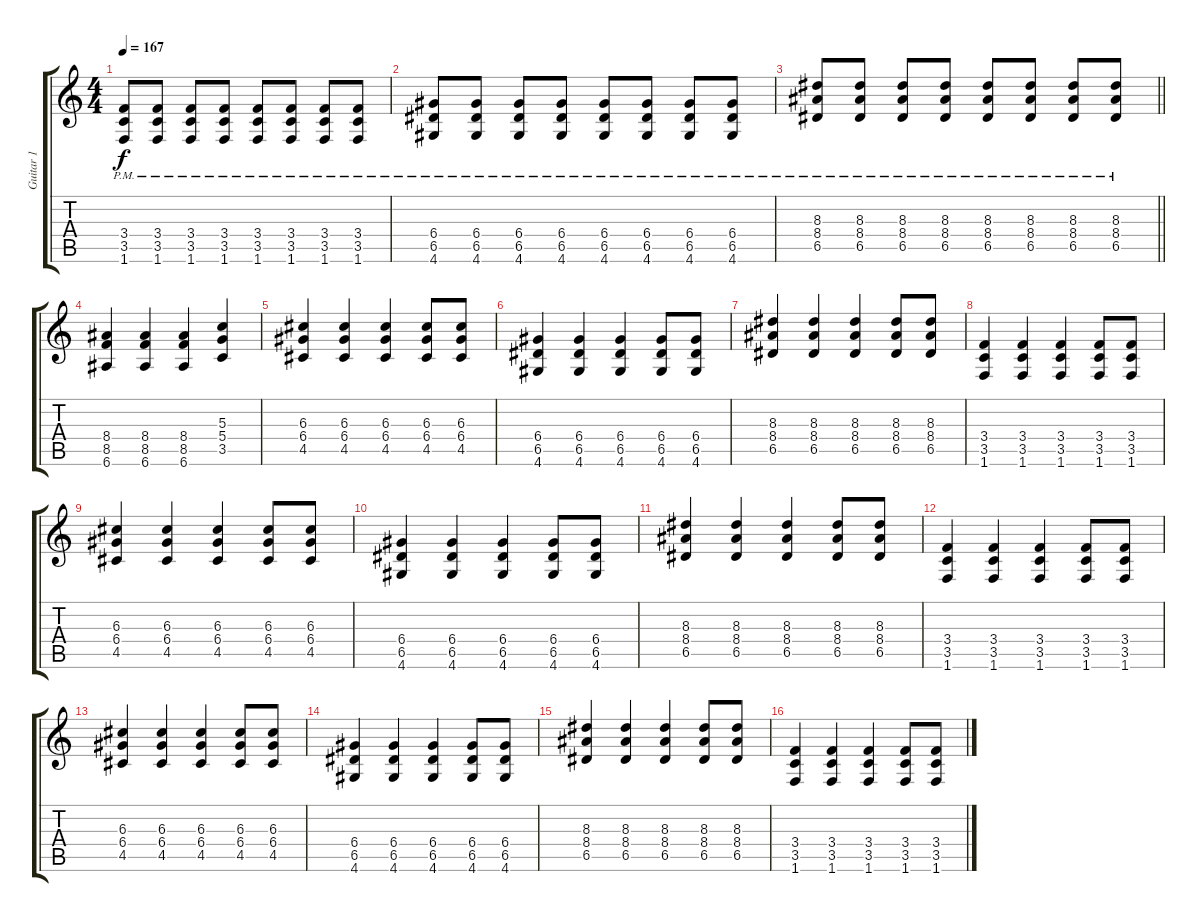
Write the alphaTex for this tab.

\track ("Guitar 1" "Guitar 1") {instrument overdrivenguitar}
\staff {score tabs}
\tuning (E4 B3 G3 D3 A2 E2) {hide}
\ts (4 4)
\tempo 167
\clef g2
\ks c
(3.4{pm} 3.5{pm} 1.6{pm}).8{dy f} (3.4{pm} 3.5{pm} 1.6{pm}).8 (3.4{pm} 3.5{pm} 1.6{pm}).8 (3.4{pm} 3.5{pm} 1.6{pm}).8 (3.4{pm} 3.5{pm} 1.6{pm}).8 (3.4{pm} 3.5{pm} 1.6{pm}).8 (3.4{pm} 3.5{pm} 1.6{pm}).8 (3.4{pm} 3.5{pm} 1.6{pm}).8 |
(6.4{pm} 6.5{pm} 4.6{pm}).8 (6.4{pm} 6.5{pm} 4.6{pm}).8 (6.4{pm} 6.5{pm} 4.6{pm}).8 (6.4{pm} 6.5{pm} 4.6{pm}).8 (6.4{pm} 6.5{pm} 4.6{pm}).8 (6.4{pm} 6.5{pm} 4.6{pm}).8 (6.4{pm} 6.5{pm} 4.6{pm}).8 (6.4{pm} 6.5{pm} 4.6{pm}).8 |
\barLineRight lightlight
(8.3{pm} 8.4{pm} 6.5{pm}).8 (8.3{pm} 8.4{pm} 6.5{pm}).8 (8.3{pm} 8.4{pm} 6.5{pm}).8 (8.3{pm} 8.4{pm} 6.5{pm}).8 (8.3{pm} 8.4{pm} 6.5{pm}).8 (8.3{pm} 8.4{pm} 6.5{pm}).8 (8.3{pm} 8.4{pm} 6.5{pm}).8 (8.3{pm} 8.4{pm} 6.5{pm}).8 |
(8.4 8.5 6.6).4{volume 13 instrument overdrivenguitar} (8.4 8.5 6.6).4 (8.4 8.5 6.6).4 (5.3 5.4 3.5).4 |
(6.3 6.4 4.5).4{volume 13 instrument overdrivenguitar} (6.3 6.4 4.5).4 (6.3 6.4 4.5).4 (6.3 6.4 4.5).8 (6.3 6.4 4.5).8 |
(6.4 6.5 4.6).4 (6.4 6.5 4.6).4 (6.4 6.5 4.6).4 (6.4 6.5 4.6).8 (6.4 6.5 4.6).8 |
(8.3 8.4 6.5).4 (8.3 8.4 6.5).4 (8.3 8.4 6.5).4 (8.3 8.4 6.5).8 (8.3 8.4 6.5).8 |
(3.4 3.5 1.6).4 (3.4 3.5 1.6).4 (3.4 3.5 1.6).4 (3.4 3.5 1.6).8 (3.4 3.5 1.6).8 |
(6.3 6.4 4.5).4 (6.3 6.4 4.5).4 (6.3 6.4 4.5).4 (6.3 6.4 4.5).8 (6.3 6.4 4.5).8 |
(6.4 6.5 4.6).4 (6.4 6.5 4.6).4 (6.4 6.5 4.6).4 (6.4 6.5 4.6).8 (6.4 6.5 4.6).8 |
(8.3 8.4 6.5).4 (8.3 8.4 6.5).4 (8.3 8.4 6.5).4 (8.3 8.4 6.5).8 (8.3 8.4 6.5).8 |
(3.4 3.5 1.6).4 (3.4 3.5 1.6).4 (3.4 3.5 1.6).4 (3.4 3.5 1.6).8 (3.4 3.5 1.6).8 |
(6.3 6.4 4.5).4 (6.3 6.4 4.5).4 (6.3 6.4 4.5).4 (6.3 6.4 4.5).8 (6.3 6.4 4.5).8 |
(6.4 6.5 4.6).4 (6.4 6.5 4.6).4 (6.4 6.5 4.6).4 (6.4 6.5 4.6).8 (6.4 6.5 4.6).8 |
(8.3 8.4 6.5).4 (8.3 8.4 6.5).4 (8.3 8.4 6.5).4 (8.3 8.4 6.5).8 (8.3 8.4 6.5).8 |
(3.4 3.5 1.6).4 (3.4 3.5 1.6).4 (3.4 3.5 1.6).4 (3.4 3.5 1.6).8 (3.4 3.5 1.6).8
